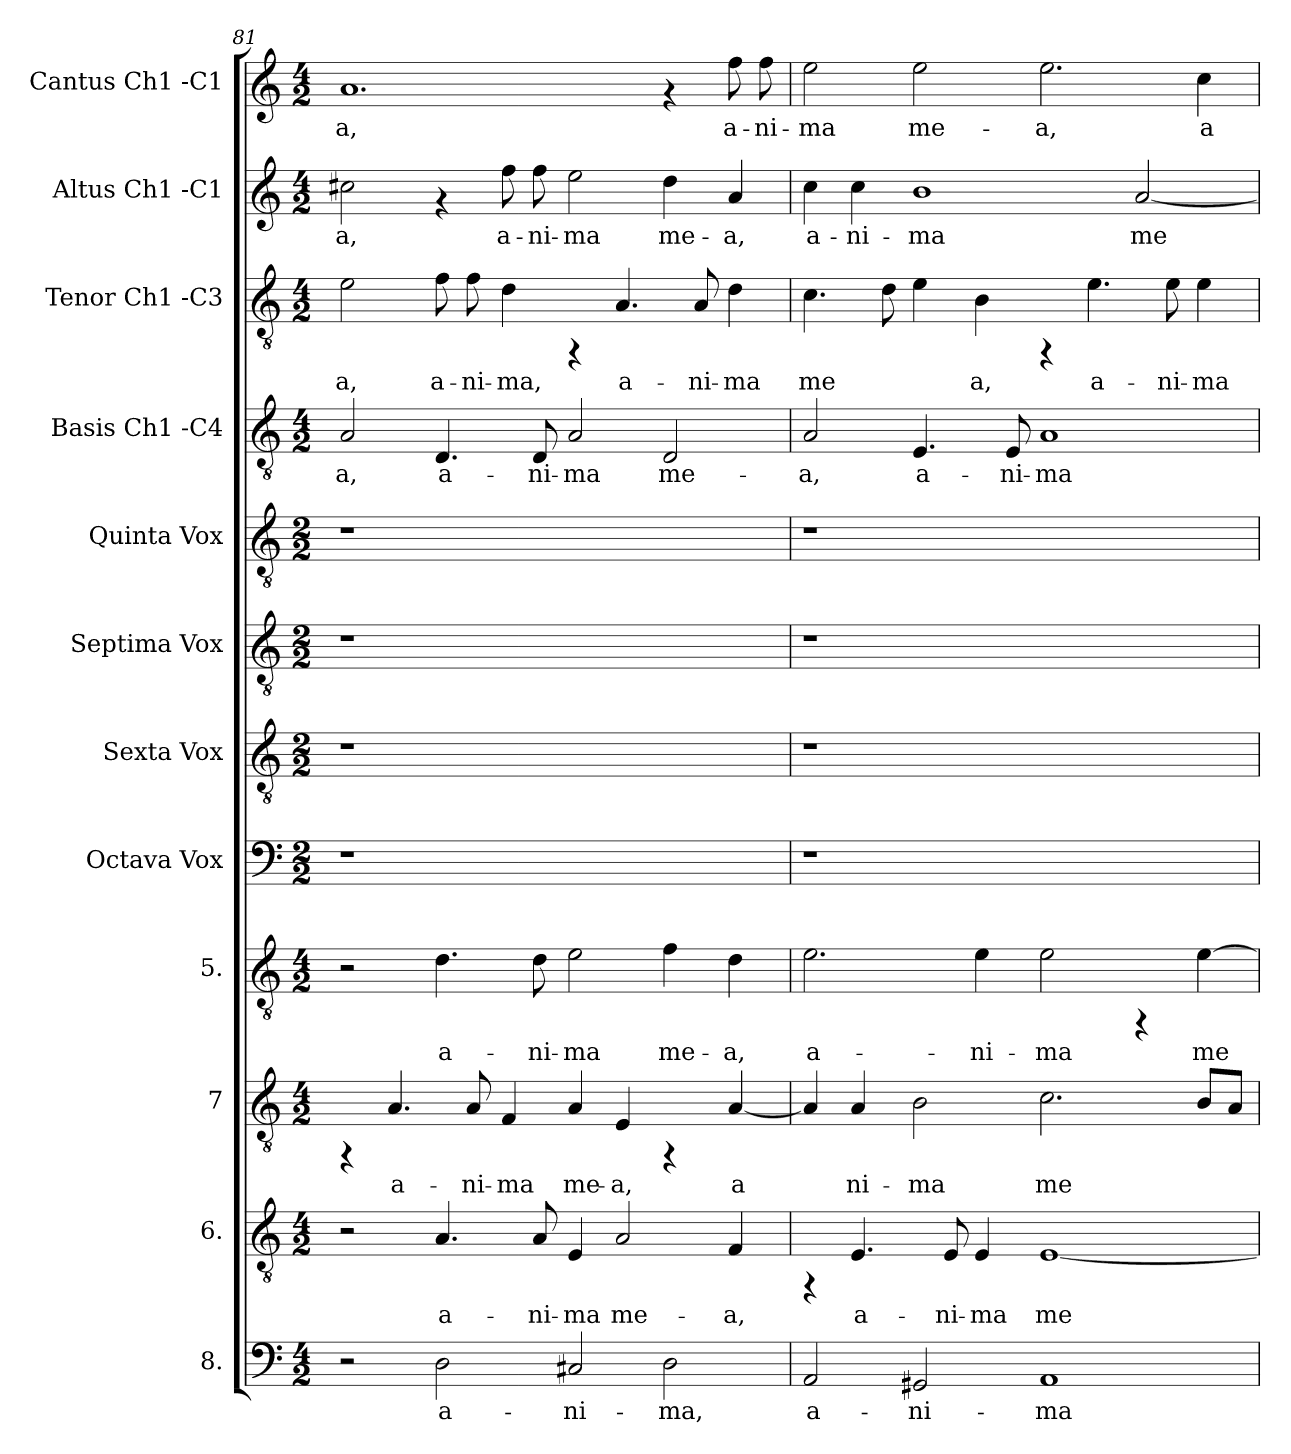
**kern	**text	**kern	**text	**kern	**text	**kern	**text	**kern	**kern	**kern	**kern	**kern	**text	**kern	**text	**kern	**text	**kern	**text
*part12	*part12	*part11	*part11	*part10	*part10	*part9	*part9	*part8	*part7	*part6	*part5	*part4	*part4	*part3	*part3	*part2	*part2	*part1	*part1
*staff12	*staff12	*staff11	*staff11	*staff10	*staff10	*staff9	*staff9	*staff8	*staff7	*staff6	*staff5	*staff4	*staff4	*staff3	*staff3	*staff2	*staff2	*staff1	*staff1
*I"8.	*	*I"6.	*	*I"7	*	*I"5.	*	*I"Octava  Vox	*I"Sexta  Vox	*I"Septima  Vox	*I"Quinta  Vox	*I"Basis  Ch1 -C4	*	*I"Tenor  Ch1 -C3	*	*I"Altus  Ch1 -C1	*	*I"Cantus  Ch1 -C1	*
*	*	*	*	*	*	*	*	*	*	*	*	*	*	*I'T	*	*I'A	*	*I'C	*
*clefF4	*	*clefGv2	*	*clefGv2	*	*clefGv2	*	*clefF4	*clefGv2	*clefGv2	*clefGv2	*clefGv2	*	*clefGv2	*	*clefG2	*	*clefG2	*
*k[]	*	*k[]	*	*k[]	*	*k[]	*	*k[]	*k[]	*k[]	*k[]	*k[]	*	*k[]	*	*k[]	*	*k[]	*
*C:	*	*C:	*	*C:	*	*C:	*	*C:	*C:	*C:	*C:	*C:	*	*C:	*	*C:	*	*C:	*
*M4/2	*	*M4/2	*	*M4/2	*	*M4/2	*	*M2/2	*M2/2	*M2/2	*M2/2	*M4/2	*	*M4/2	*	*M4/2	*	*M4/2	*
=81	=81	=81	=81	=81	=81	=81	=81	=81	=81	=81	=81	=81	=81	=81	=81	=81	=81	=81	=81
!	!	!	!	!	!	!	!	!	!	!	!	!	!LO:LY:b:cj	!	!LO:LY:b:cj	!	!LO:LY:b:cj	!	!LO:LY:b:cj
2r	.	2r	.	4rFF	.	2r	.	1r	1r	1r	1r	2A/	-a,	2e\	-a,	2cc#X\	-a,	1.a	-a,
!	!	!	!	!	!LO:LY:b:cj	!	!	!	!	!	!	!	!	!	!	!	!	!	!
.	.	.	.	4.A/	a-	.	.	.	.	.	.	.	.	.	.	.	.	.	.
!	!LO:LY:b:cj	!	!LO:LY:b:cj	!	!	!	!LO:LY:b:cj	!	!	!	!	!	!LO:LY:b:cj	!	!LO:LY:b:cj	!	!	!	!
2D\	a-	4.A/	a-	.	.	4.d\	a-	.	.	.	.	4.D/	a-	8f\	a-	4rf	.	.	.
!	!	!	!	!	!LO:LY:b:cj	!	!	!	!	!	!	!	!	!	!LO:LY:b:cj	!	!	!	!
.	.	.	.	8A/	-ni-	.	.	.	.	.	.	.	.	8f\	-ni-	.	.	.	.
!	!	!	!	!	!LO:LY:b:cj	!	!	!	!	!	!	!	!	!	!LO:LY:b:cj	!	!LO:LY:b:cj	!	!
.	.	.	.	4F/	-ma	.	.	.	.	.	.	.	.	4d\	-ma,	8ff\	a-	.	.
!	!	!	!LO:LY:b:cj	!	!	!	!LO:LY:b:cj	!	!	!	!	!	!LO:LY:b:cj	!	!	!	!LO:LY:b:cj	!	!
.	.	8A/	-ni-	.	.	8d\	-ni-	.	.	.	.	8D/	-ni-	.	.	8ff\	-ni-	.	.
!	!LO:LY:b:cj	!	!LO:LY:b:cj	!	!LO:LY:b:cj	!	!LO:LY:b:cj	!	!	!	!	!	!LO:LY:b:cj	!	!	!	!LO:LY:b:cj	!	!
2C#X/	-ni-	4E/	-ma	4A/	me-	2e\	-ma	1ryy	1ryy	1ryy	1ryy	2A/	-ma	4rFF	.	2ee\	-ma	.	.
!	!	!	!LO:LY:b:cj	!	!LO:LY:b:cj	!	!	!	!	!	!	!	!	!	!LO:LY:b:cj	!	!	!	!
.	.	2A/	me-	4E/	-a,	.	.	.	.	.	.	.	.	4.A/	a-	.	.	.	.
!	!LO:LY:b:cj	!	!	!	!	!	!LO:LY:b:cj	!	!	!	!	!	!LO:LY:b:cj	!	!	!	!LO:LY:b:cj	!	!
2D\	-ma,	.	.	4rFF	.	4f\	me-	.	.	.	.	2D/	me-	.	.	4dd\	me-	4rf	.
!	!	!	!	!	!	!	!	!	!	!	!	!	!	!	!LO:LY:b:cj	!	!	!	!
.	.	.	.	.	.	.	.	.	.	.	.	.	.	8A/	-ni-	.	.	.	.
!	!	!	!LO:LY:b:cj	!	!LO:LY:b:cj	!	!LO:LY:b:cj	!	!	!	!	!	!	!	!LO:LY:b:cj	!	!LO:LY:b:cj	!	!LO:LY:b:cj
.	.	4F/	-a,	[<4A/	a-	4d\	-a,	.	.	.	.	.	.	4d\	-ma	4a/	-a,	8ff\	a-
!	!	!	!	!	!	!	!	!	!	!	!	!	!	!	!	!	!	!	!LO:LY:b:cj
.	.	.	.	.	.	.	.	.	.	.	.	.	.	.	.	.	.	8ff\	-ni-
=82	=82	=82	=82	=82	=82	=82	=82	=82	=82	=82	=82	=82	=82	=82	=82	=82	=82	=82	=82
!	!LO:LY:b:cj	!	!	!	!LO:LY:b:cj	!	!LO:LY:b:cj	!	!	!	!	!	!LO:LY:b:cj	!	!LO:LY:b:cj	!	!LO:LY:b:cj	!	!LO:LY:b:cj
2AA/	a-	4rFF	.	4A/]	--	2.e\	a-	1r	1r	1r	1r	2A/	-a,	4.c\	me-	4cc\	a-	2ee\	-ma
!	!	!	!LO:LY:b:cj	!	!LO:LY:b:cj	!	!	!	!	!	!	!	!	!	!	!	!LO:LY:b:cj	!	!
.	.	4.E/	a-	4A/	-ni-	.	.	.	.	.	.	.	.	.	.	4cc\	-ni-	.	.
!	!	!	!	!	!	!	!	!	!	!	!	!	!	!	!LO:LY:b:cj	!	!	!	!
.	.	.	.	.	.	.	.	.	.	.	.	.	.	8d\	--	.	.	.	.
!	!LO:LY:b:cj	!	!	!	!LO:LY:b:cj	!	!	!	!	!	!	!	!LO:LY:b:cj	!	!LO:LY:b:cj	!	!LO:LY:b:cj	!	!LO:LY:b:cj
2GG#X/	-ni-	.	.	2B\	-ma	.	.	.	.	.	.	4.E/	a-	4e\	--	1b	-ma	2ee\	me-
!	!	!	!LO:LY:b:cj	!	!	!	!	!	!	!	!	!	!	!	!	!	!	!	!
.	.	8E/	-ni-	.	.	.	.	.	.	.	.	.	.	.	.	.	.	.	.
!	!	!	!LO:LY:b:cj	!	!	!	!LO:LY:b:cj	!	!	!	!	!	!	!	!LO:LY:b:cj	!	!	!	!
.	.	4E/	-ma	.	.	4e\	-ni-	.	.	.	.	.	.	4B\	-a,	.	.	.	.
!	!	!	!	!	!	!	!	!	!	!	!	!	!LO:LY:b:cj	!	!	!	!	!	!
.	.	.	.	.	.	.	.	.	.	.	.	8E/	-ni-	.	.	.	.	.	.
!	!LO:LY:b:cj	!	!LO:LY:b:cj	!	!LO:LY:b:cj	!	!LO:LY:b:cj	!	!	!	!	!	!LO:LY:b:cj	!	!	!	!	!	!LO:LY:b:cj
1AA	-ma	[<1E	me-	2.c\	me-	2e\	-ma	1ryy	1ryy	1ryy	1ryy	1A	-ma	4rFF	.	.	.	2.ee\	-a,
!	!	!	!	!	!	!	!	!	!	!	!	!	!	!	!LO:LY:b:cj	!	!	!	!
.	.	.	.	.	.	.	.	.	.	.	.	.	.	4.e\	a-	.	.	.	.
!	!	!	!	!	!	!	!	!	!	!	!	!	!	!	!	!	!LO:LY:b:cj	!	!
.	.	.	.	.	.	4rFF	.	.	.	.	.	.	.	.	.	[<2a/	me-	.	.
!	!	!	!	!	!	!	!	!	!	!	!	!	!	!	!LO:LY:b:cj	!	!	!	!
.	.	.	.	.	.	.	.	.	.	.	.	.	.	8e\	-ni-	.	.	.	.
!	!	!	!	!	!LO:LY:b:cj	!	!LO:LY:b:cj	!	!	!	!	!	!	!	!LO:LY:b:cj	!	!	!	!LO:LY:b:cj
.	.	.	.	8B/L	--	[>4e\	me-	.	.	.	.	.	.	4e\	-ma	.	.	4cc\	a-
!	!	!	!	!	!LO:LY:b:cj	!	!	!	!	!	!	!	!	!	!	!	!	!	!
.	.	.	.	8A/J	--	.	.	.	.	.	.	.	.	.	.	.	.	.	.
=	=	=	=	=	=	=	=	=	=	=	=	=	=	=	=	=	=	=	=
*-	*-	*-	*-	*-	*-	*-	*-	*-	*-	*-	*-	*-	*-	*-	*-	*-	*-	*-	*-
